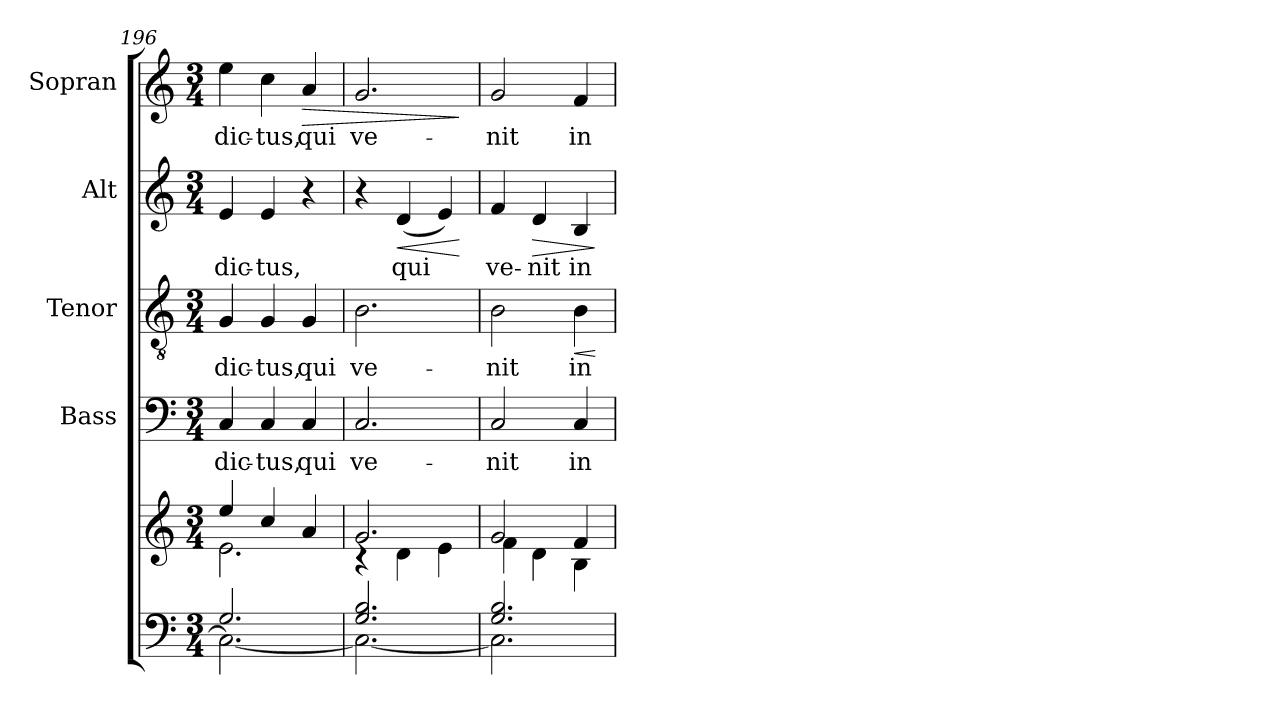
**kern	**kern	**kern	**text	**kern	**text	**dynam	**kern	**text	**dynam	**kern	**text	**dynam
*part5	*part5	*part4	*part4	*part3	*part3	*part3	*part2	*part2	*part2	*part1	*part1	*part1
*staff6	*staff5	*staff4	*staff4	*staff3	*staff3	*staff3	*staff2	*staff2	*staff2	*staff1	*staff1	*staff1
*	*	*I"Bass	*	*I"Tenor	*	*	*I"Alt	*	*	*I"Sopran	*	*
*	*	*I'B.	*	*I'T.	*	*	*I'A.	*	*	*I'S.	*	*
*clefF4	*clefG2	*clefF4	*	*clefGv2	*	*	*clefG2	*	*	*clefG2	*	*
*k[]	*k[]	*k[]	*	*k[]	*	*	*k[]	*	*	*k[]	*	*
*C:	*C:	*C:	*	*C:	*	*	*C:	*	*	*C:	*	*
*M3/4	*M3/4	*M3/4	*	*M3/4	*	*	*M3/4	*	*	*M3/4	*	*
=196	=196	=196	=196	=196	=196	=196	=196	=196	=196	=196	=196	=196
*^	*^	*	*	*	*	*	*	*	*	*	*	*
!	!	!	!	!	!LO:LY:b	!	!LO:LY:b	!	!	!LO:LY:b	!	!	!LO:LY:b	!
2.G/	2.C\_	4ee/	2.e\	4C/	-dic-	4G/	-dic-	.	4e/	-dic-	.	4ee\	-dic-	.
!	!	!	!	!	!LO:LY:b	!	!LO:LY:b	!	!	!LO:LY:b	!	!	!LO:LY:b	!
.	.	4cc/	.	4C/	-tus,	4G/	-tus,	.	4e/	-tus,	.	4cc\	-tus,	.
!	!	!	!	!	!LO:LY:b	!	!LO:LY:b	!	!	!	!	!	!LO:LY:b	!LO:HP:b
.	.	4a/	.	4C/	qui	4G/	qui	.	4r	.	.	4a/	qui	>
=197	=197	=197	=197	=197	=197	=197	=197	=197	=197	=197	=197	=197	=197	=197
!	!	!	!	!	!LO:LY:b	!	!LO:LY:b	!	!	!	!	!	!LO:LY:b	!
2.G/ 2.B/	2.C\_	2.g/	4rB	2.C/	ve-	2.B\	ve-	.	4r	.	.	2.g/	ve-	.
!	!	!	!	!	!	!	!	!	!	!LO:LY:b	!LO:HP:b	!	!	!
.	.	.	4d\	.	.	.	.	.	(<4d/	qui	<	.	.	.
.	.	.	4e\	.	.	.	.	.	4e/)	.	.	.	.	.
*v	*v	*	*	*	*	*	*	*	*	*	*	*	*	*
*	*v	*v	*	*	*	*	*	*	*	*	*	*	*
.	.	.	.	.	.	.	.	.	[	.	.	]
=198	=198	=198	=198	=198	=198	=198	=198	=198	=198	=198	=198	=198
*^	*^	*	*	*	*	*	*	*	*	*	*	*
!	!	!	!	!	!LO:LY:b	!	!LO:LY:b	!	!	!LO:LY:b	!	!	!LO:LY:b	!
2.G/ 2.B/	2.C\]	2g/	4f\	2C/	-nit	2B\	-nit	.	4f/	ve-	.	2g/	-nit	.
!	!	!	!	!	!	!	!	!	!	!LO:LY:b	!LO:HP:b	!	!	!
.	.	.	4d\	.	.	.	.	.	4d/	-nit	>	.	.	.
!	!	!	!	!	!LO:LY:b	!	!LO:LY:b	!LO:HP:b	!	!LO:LY:b	!	!	!LO:LY:b	!
.	.	4f/	4B\	4C/	in	4B\	in	<	4B/	in	.	4f/	in	.
*v	*v	*	*	*	*	*	*	*	*	*	*	*	*	*
*	*v	*v	*	*	*	*	*	*	*	*	*	*	*
.	.	.	.	.	.	[	.	.	]	.	.	.
=	=	=	=	=	=	=	=	=	=	=	=	=
*-	*-	*-	*-	*-	*-	*-	*-	*-	*-	*-	*-	*-
